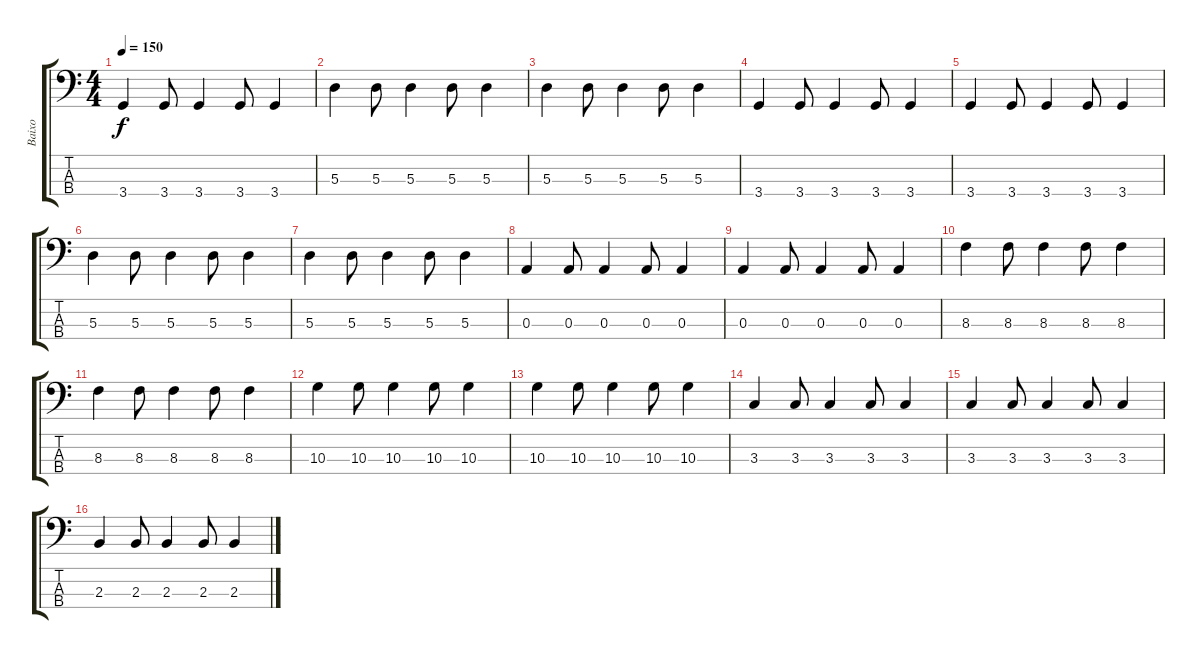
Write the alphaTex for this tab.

\track ("Baixo" "Baixo") {instrument electricbassfinger}
\staff {score tabs}
\tuning (G2 D2 A1 E1) {hide}
\ts (4 4)
\tempo 150
\clef f4
\ks c
3.4.4{dy f} 3.4.8 3.4.4 3.4.8 3.4.4 |
5.3.4 5.3.8 5.3.4 5.3.8 5.3.4 |
5.3.4 5.3.8 5.3.4 5.3.8 5.3.4 |
3.4.4 3.4.8 3.4.4 3.4.8 3.4.4 |
3.4.4 3.4.8 3.4.4 3.4.8 3.4.4 |
5.3.4 5.3.8 5.3.4 5.3.8 5.3.4 |
5.3.4 5.3.8 5.3.4 5.3.8 5.3.4 |
0.3.4 0.3.8 0.3.4 0.3.8 0.3.4 |
0.3.4 0.3.8 0.3.4 0.3.8 0.3.4 |
8.3.4 8.3.8 8.3.4 8.3.8 8.3.4 |
8.3.4 8.3.8 8.3.4 8.3.8 8.3.4 |
10.3.4 10.3.8 10.3.4 10.3.8 10.3.4 |
10.3.4 10.3.8 10.3.4 10.3.8 10.3.4 |
3.3.4 3.3.8 3.3.4 3.3.8 3.3.4 |
3.3.4 3.3.8 3.3.4 3.3.8 3.3.4 |
2.3.4 2.3.8 2.3.4 2.3.8 2.3.4
